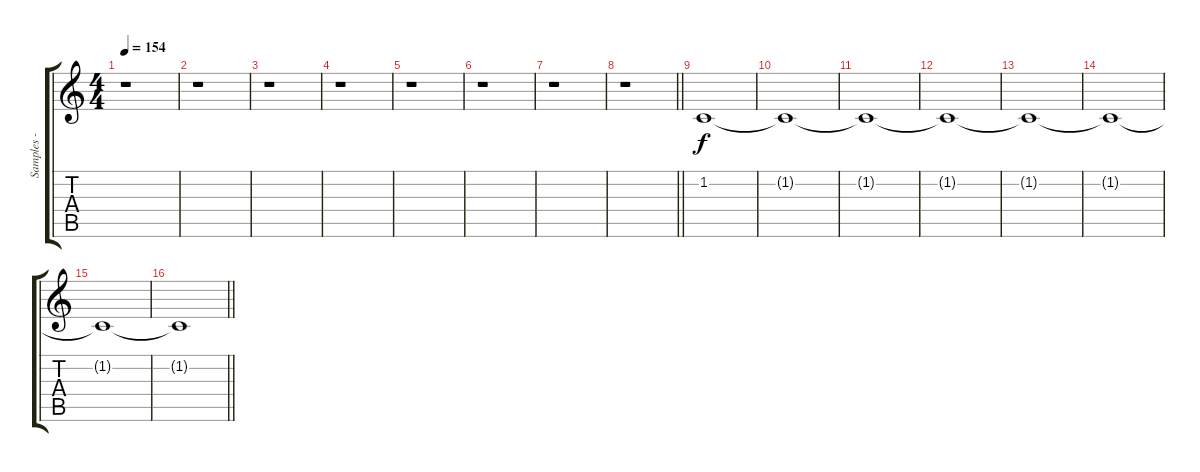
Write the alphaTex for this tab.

\track ("Samples - 4" "Samples - ") {instrument stringensemble1}
\staff {score tabs}
\tuning (E4 B3 G3 D3 A2 E2) {hide}
\ts (4 4)
\tempo 154
\clef g2
\ks c
r.1{dy f} |
r.1 |
r.1 |
r.1 |
r.1 |
r.1 |
r.1 |
\barLineRight lightlight
r.1 |
\section ("" " ")
1.2.1 |
1.2{t}.1 |
1.2{t}.1 |
1.2{t}.1 |
1.2{t}.1 |
1.2{t}.1 |
1.2{t}.1 |
\barLineRight lightlight
1.2{t}.1
